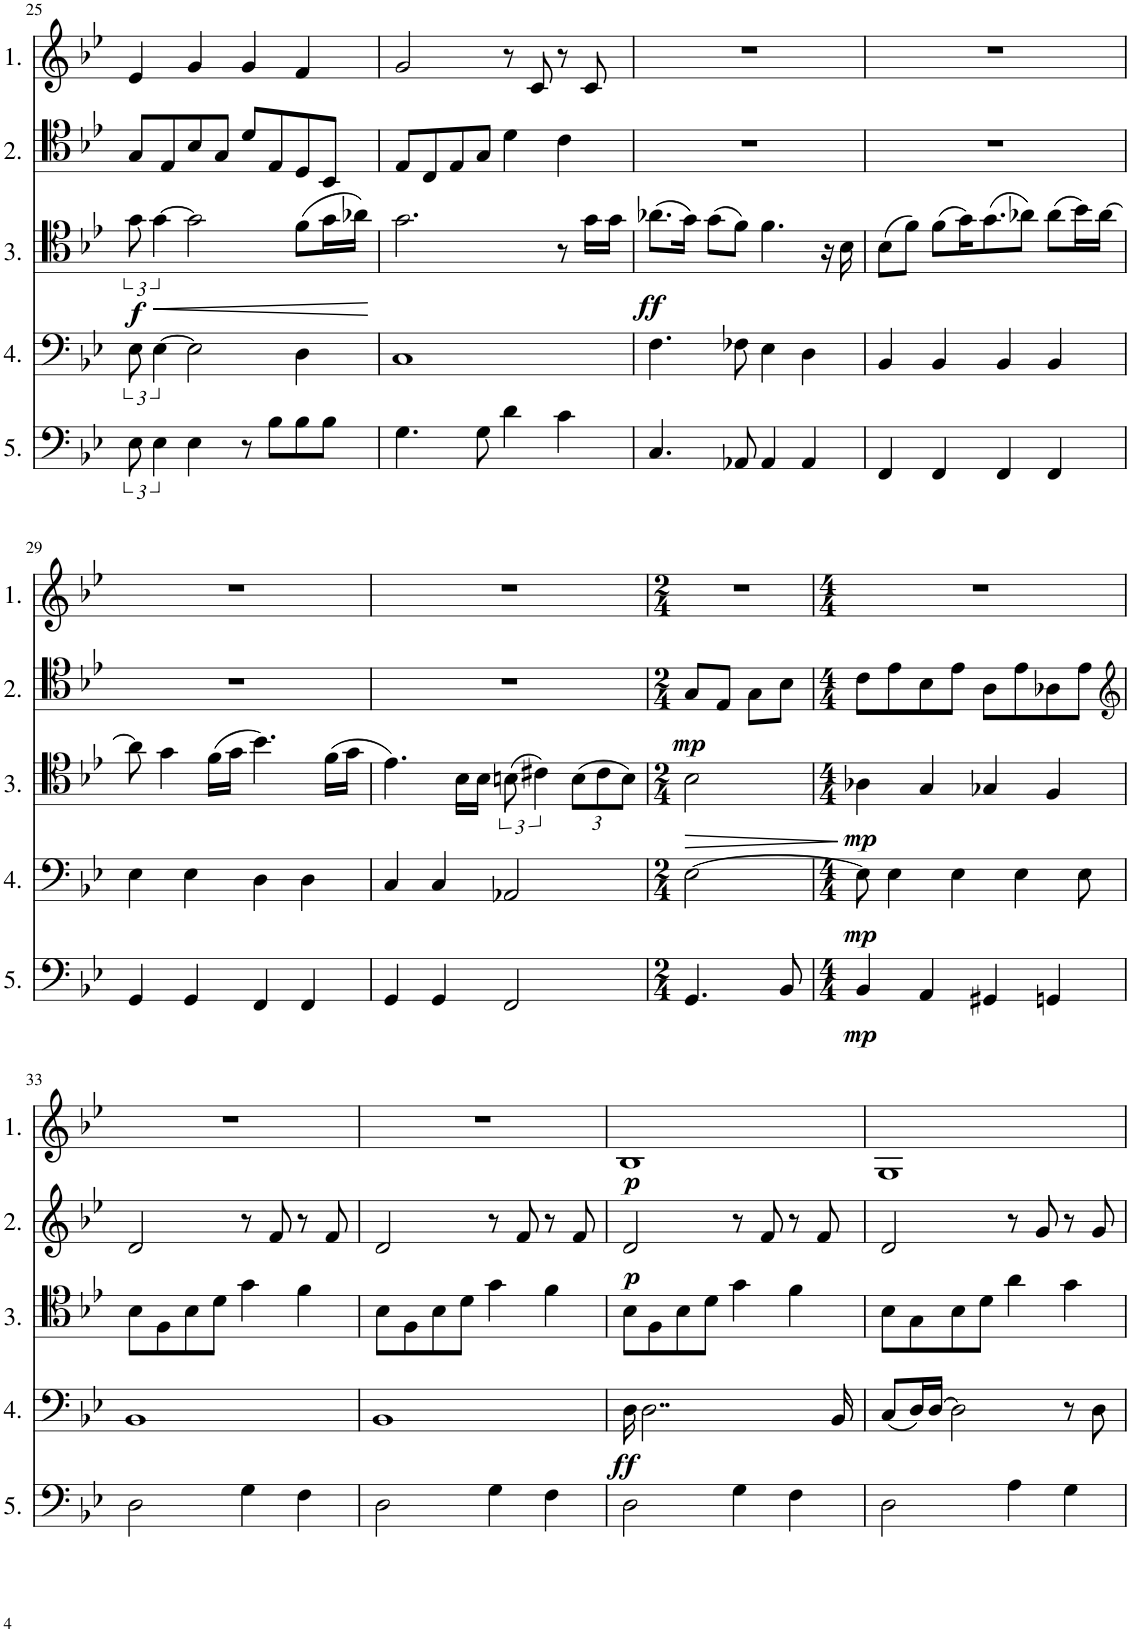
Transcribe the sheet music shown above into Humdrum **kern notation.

**kern	**dynam	**kern	**dynam	**kern	**dynam	**kern	**dynam	**kern	**dynam
*part5	*part5	*part4	*part4	*part3	*part3	*part2	*part2	*part1	*part1
*staff5	*staff5	*staff4	*staff4	*staff3	*staff3	*staff2	*staff2	*staff1	*staff1
*I"Cello 5	*	*I"Cello 4	*	*I"Cello 3	*	*I"Cello 2	*	*I"Cello 1	*
!!LO:PB:g=z
*clefF4	*	*clefF4	*	*clefC4	*	*clefC4	*	*clefG2	*
*k[b-e-]	*	*k[b-e-]	*	*k[b-e-]	*	*k[b-e-]	*	*k[b-e-]	*
*M4/4	*	*M4/4	*	*M4/4	*	*M4/4	*	*M4/4	*
=25	=25	=25	=25	=25	=25	=25	=25	=25	=25
!	!	!	!	!	!LO:DY:b	!	!	!	!
12E-\	.	12E-\	.	12g\	f	8G/L	.	4e-/	.
!	!	!	!	!	!LO:HP:b	!	!	!	!
6E-\	.	[6E-\	.	[6g\	<	.	.	.	.
.	.	.	.	.	.	8E-/	.	.	.
4E-\	.	2E-\]	.	2g\]	.	8B-/	.	4g/	.
.	.	.	.	.	.	8G/J	.	.	.
8r	.	.	.	.	.	8d/L	.	4g/	.
8B-\L	.	.	.	.	.	8E-/	.	.	.
8B-\	.	4D\	.	(8f\L	.	8D/	.	4f/	.
8B-\J	.	.	.	16g\L	.	8BB-/J	.	.	.
.	.	.	.	16a-X\JJ)	.	.	.	.	.
.	.	.	.	.	[	.	.	.	.
=26	=26	=26	=26	=26	=26	=26	=26	=26	=26
4.G\	.	1C	.	2.g\	.	8E-/L	.	2g/	.
.	.	.	.	.	.	8C/	.	.	.
.	.	.	.	.	.	8E-/	.	.	.
8G\	.	.	.	.	.	8G/J	.	.	.
4d\	.	.	.	.	.	4d\	.	8r	.
.	.	.	.	.	.	.	.	8c/	.
4c\	.	.	.	8r	.	4c\	.	8r	.
.	.	.	.	16g\LL	.	.	.	8c/	.
.	.	.	.	16g\JJ	.	.	.	.	.
=27	=27	=27	=27	=27	=27	=27	=27	=27	=27
!	!	!	!	!	!LO:DY:b	!	!	!	!
4.C/	.	4.F\	.	(8.a-X\L	ff	1r	.	1r	.
.	.	.	.	16g\Jk)	.	.	.	.	.
.	.	.	.	(8g\L	.	.	.	.	.
8AA-X/	.	8F-X\	.	8f\J)	.	.	.	.	.
4AA-/	.	4E-\	.	4.f\	.	.	.	.	.
4AA-/	.	4D\	.	.	.	.	.	.	.
.	.	.	.	16r	.	.	.	.	.
.	.	.	.	16B-\	.	.	.	.	.
=28	=28	=28	=28	=28	=28	=28	=28	=28	=28
4FF/	.	4BB-/	.	(8B-\L	.	1r	.	1r	.
.	.	.	.	8f\J)	.	.	.	.	.
4FF/	.	4BB-/	.	(8f\L	.	.	.	.	.
.	.	.	.	16g\K)	.	.	.	.	.
.	.	.	.	(8.g\	.	.	.	.	.
4FF/	.	4BB-/	.	.	.	.	.	.	.
.	.	.	.	8a-X\J)	.	.	.	.	.
4FF/	.	4BB-/	.	(8a-\L	.	.	.	.	.
.	.	.	.	16b-\L)	.	.	.	.	.
.	.	.	.	[16a-\JJ	.	.	.	.	.
!!LO:LB:g=z
=29	=29	=29	=29	=29	=29	=29	=29	=29	=29
4GG/	.	4E-\	.	8a-\]	.	1r	.	1r	.
.	.	.	.	4g\	.	.	.	.	.
4GG/	.	4E-\	.	.	.	.	.	.	.
.	.	.	.	(16f\LL	.	.	.	.	.
.	.	.	.	16g\JJ	.	.	.	.	.
4FF/	.	4D\	.	4.b-\)	.	.	.	.	.
4FF/	.	4D\	.	.	.	.	.	.	.
.	.	.	.	(16f\LL	.	.	.	.	.
.	.	.	.	16g\JJ	.	.	.	.	.
=30	=30	=30	=30	=30	=30	=30	=30	=30	=30
4GG/	.	4C/	.	4.e-\)	.	1r	.	1r	.
4GG/	.	4C/	.	.	.	.	.	.	.
.	.	.	.	16B-\LL	.	.	.	.	.
.	.	.	.	16B-\JJ	.	.	.	.	.
2FF/	.	2AA-X/	.	(12Bn\	.	.	.	.	.
.	.	.	.	6c#X\)	.	.	.	.	.
*	*	*	*	*Xbrackettup	*	*	*	*	*
.	.	.	.	(12B\L	.	.	.	.	.
.	.	.	.	12c#\	.	.	.	.	.
.	.	.	.	12B\J)	.	.	.	.	.
=31	=31	=31	=31	=31	=31	=31	=31	=31	=31
*M2/4	*	*M2/4	*	*M2/4	*	*M2/4	*	*M2/4	*
!	!	!	!	!	!LO:HP:b	!	!LO:DY:b	!	!
4.GG/	.	[2E-\	.	2B-\	>	8G/L	mp	2r	.
.	.	.	.	.	.	8E-/J	.	.	.
.	.	.	.	.	.	8G\L	.	.	.
8BB-/	.	.	.	.	.	8B-\J	.	.	.
.	.	.	.	.	]	.	.	.	.
=32	=32	=32	=32	=32	=32	=32	=32	=32	=32
*M4/4	*	*M4/4	*	*M4/4	*	*M4/4	*	*M4/4	*
!	!LO:DY:b	!	!LO:DY:b	!	!LO:DY:b	!	!	!	!
4BB-/	mp	8E-\]	mp	4A-X\	mp	8c\L	.	1r	.
.	.	4E-\	.	.	.	8e-\	.	.	.
4AA/	.	.	.	4G/	.	8B-\	.	.	.
.	.	4E-\	.	.	.	8e-\J	.	.	.
4GG#X/	.	.	.	4G-X/	.	8A\L	.	.	.
.	.	4E-\	.	.	.	8e-\	.	.	.
4GGn/	.	.	.	4F/	.	8A-X\	.	.	.
.	.	8E-\	.	.	.	8e-\J	.	.	.
!!LO:LB:g=z
=33	=33	=33	=33	=33	=33	=33	=33	=33	=33
*	*	*	*	*	*	*clefG2	*	*	*
2D\	.	1BB-	.	8B-\L	.	2d/	.	1r	.
.	.	.	.	8F\	.	.	.	.	.
.	.	.	.	8B-\	.	.	.	.	.
.	.	.	.	8d\J	.	.	.	.	.
4G\	.	.	.	4g\	.	8r	.	.	.
.	.	.	.	.	.	8f/	.	.	.
4F\	.	.	.	4f\	.	8r	.	.	.
.	.	.	.	.	.	8f/	.	.	.
=34	=34	=34	=34	=34	=34	=34	=34	=34	=34
2D\	.	1BB-	.	8B-\L	.	2d/	.	1r	.
.	.	.	.	8F\	.	.	.	.	.
.	.	.	.	8B-\	.	.	.	.	.
.	.	.	.	8d\J	.	.	.	.	.
4G\	.	.	.	4g\	.	8r	.	.	.
.	.	.	.	.	.	8f/	.	.	.
4F\	.	.	.	4f\	.	8r	.	.	.
.	.	.	.	.	.	8f/	.	.	.
=35	=35	=35	=35	=35	=35	=35	=35	=35	=35
!	!	!	!LO:DY:b	!	!	!	!LO:DY:b	!	!LO:DY:b
2D\	.	16D\	ff	8B-\L	.	2d/	p	1B-	p
.	.	2..D\	.	.	.	.	.	.	.
.	.	.	.	8F\	.	.	.	.	.
.	.	.	.	8B-\	.	.	.	.	.
.	.	.	.	8d\J	.	.	.	.	.
4G\	.	.	.	4g\	.	8r	.	.	.
.	.	.	.	.	.	8f/	.	.	.
4F\	.	.	.	4f\	.	8r	.	.	.
.	.	.	.	.	.	8f/	.	.	.
.	.	16BB-/	.	.	.	.	.	.	.
=36	=36	=36	=36	=36	=36	=36	=36	=36	=36
2D\	.	(8C/L	.	8B-\L	.	2d/	.	1G	.
.	.	16D/L)	.	8G\	.	.	.	.	.
.	.	[16D/JJ	.	.	.	.	.	.	.
.	.	2D\]	.	8B-\	.	.	.	.	.
.	.	.	.	8d\J	.	.	.	.	.
4A\	.	.	.	4a\	.	8r	.	.	.
.	.	.	.	.	.	8g/	.	.	.
4G\	.	8r	.	4g\	.	8r	.	.	.
.	.	8D\	.	.	.	8g/	.	.	.
=	=	=	=	=	=	=	=	=	=
*-	*-	*-	*-	*-	*-	*-	*-	*-	*-
